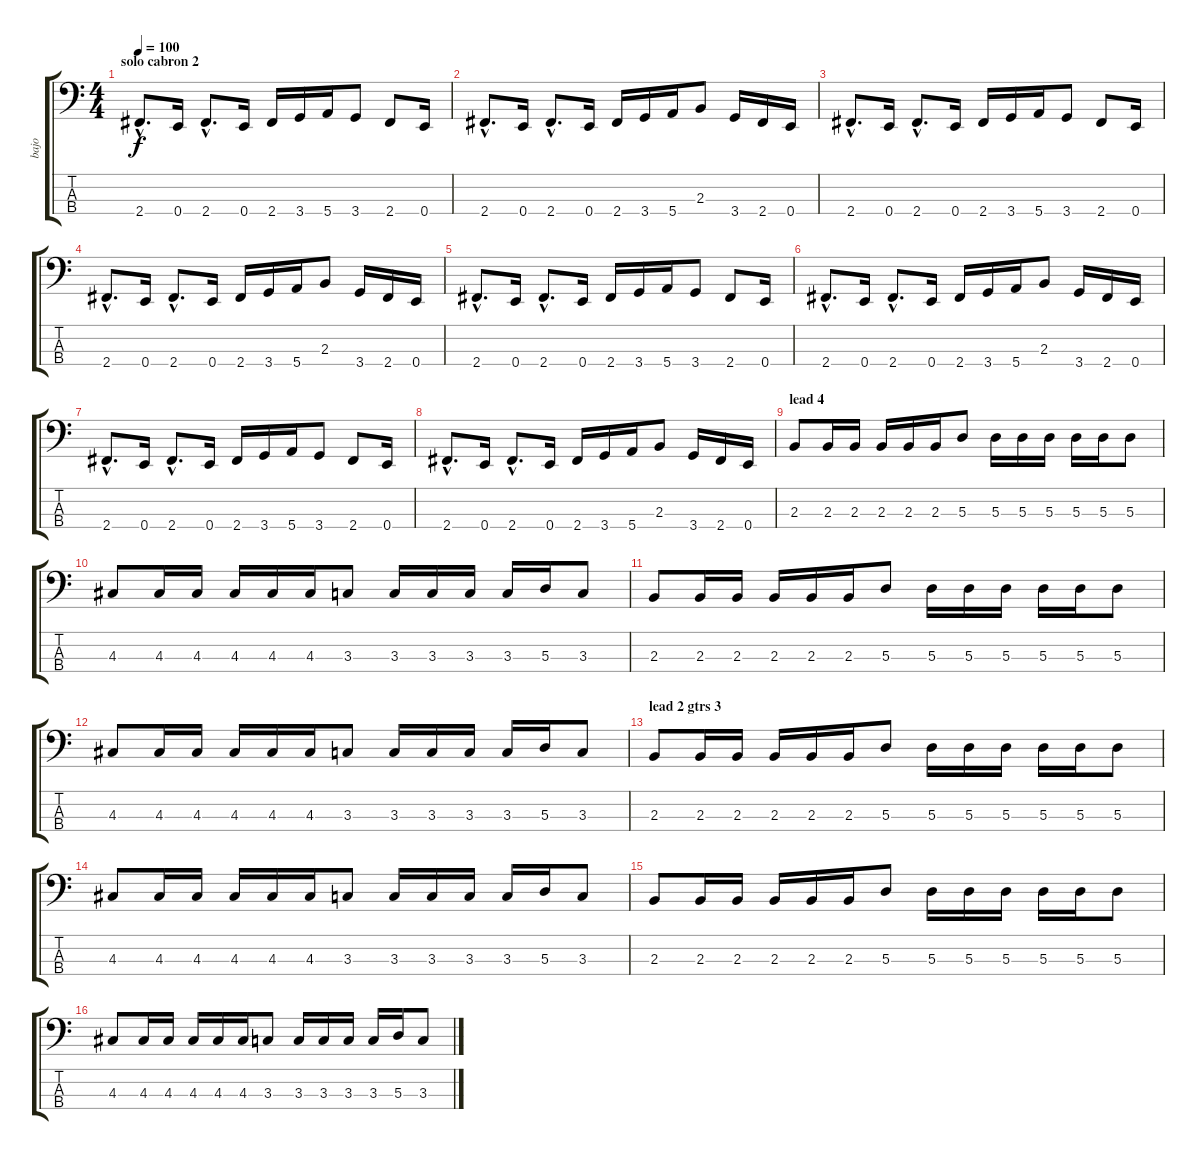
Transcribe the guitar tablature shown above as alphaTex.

\track ("bajo" "bajo") {instrument electricbasspick}
\staff {score tabs}
\tuning (G2 D2 A1 E1) {hide}
\ts (4 4)
\section ("" "solo cabron 2")
\tempo 100
\clef f4
\ks c
2.4{hac}.8{d dy f} 0.4.16 2.4{hac}.8{d} 0.4.16 2.4.16 3.4.16 5.4.16 3.4.8 2.4.8 0.4.16 |
2.4{hac}.8{d} 0.4.16 2.4{hac}.8{d} 0.4.16 2.4.16 3.4.16 5.4.16 2.3.8 3.4.16 2.4.16 0.4.16 |
2.4{hac}.8{d} 0.4.16 2.4{hac}.8{d} 0.4.16 2.4.16 3.4.16 5.4.16 3.4.8 2.4.8 0.4.16 |
2.4{hac}.8{d} 0.4.16 2.4{hac}.8{d} 0.4.16 2.4.16 3.4.16 5.4.16 2.3.8 3.4.16 2.4.16 0.4.16 |
2.4{hac}.8{d} 0.4.16 2.4{hac}.8{d} 0.4.16 2.4.16 3.4.16 5.4.16 3.4.8 2.4.8 0.4.16 |
2.4{hac}.8{d} 0.4.16 2.4{hac}.8{d} 0.4.16 2.4.16 3.4.16 5.4.16 2.3.8 3.4.16 2.4.16 0.4.16 |
2.4{hac}.8{d} 0.4.16 2.4{hac}.8{d} 0.4.16 2.4.16 3.4.16 5.4.16 3.4.8 2.4.8 0.4.16 |
2.4{hac}.8{d} 0.4.16 2.4{hac}.8{d} 0.4.16 2.4.16 3.4.16 5.4.16 2.3.8 3.4.16 2.4.16 0.4.16 |
\section ("" "lead 4")
2.3.8 2.3.16 2.3.16 2.3.16 2.3.16 2.3.16 5.3.8 5.3.16 5.3.16 5.3.16 5.3.16 5.3.16 5.3.8 |
4.3.8 4.3.16 4.3.16 4.3.16 4.3.16 4.3.16 3.3.8 3.3.16 3.3.16 3.3.16 3.3.16 5.3.16 3.3.8 |
2.3.8 2.3.16 2.3.16 2.3.16 2.3.16 2.3.16 5.3.8 5.3.16 5.3.16 5.3.16 5.3.16 5.3.16 5.3.8 |
4.3.8 4.3.16 4.3.16 4.3.16 4.3.16 4.3.16 3.3.8 3.3.16 3.3.16 3.3.16 3.3.16 5.3.16 3.3.8 |
\section ("" "lead 2 gtrs 3")
2.3.8 2.3.16 2.3.16 2.3.16 2.3.16 2.3.16 5.3.8 5.3.16 5.3.16 5.3.16 5.3.16 5.3.16 5.3.8 |
4.3.8 4.3.16 4.3.16 4.3.16 4.3.16 4.3.16 3.3.8 3.3.16 3.3.16 3.3.16 3.3.16 5.3.16 3.3.8 |
2.3.8 2.3.16 2.3.16 2.3.16 2.3.16 2.3.16 5.3.8 5.3.16 5.3.16 5.3.16 5.3.16 5.3.16 5.3.8 |
4.3.8 4.3.16 4.3.16 4.3.16 4.3.16 4.3.16 3.3.8 3.3.16 3.3.16 3.3.16 3.3.16 5.3.16 3.3.8
